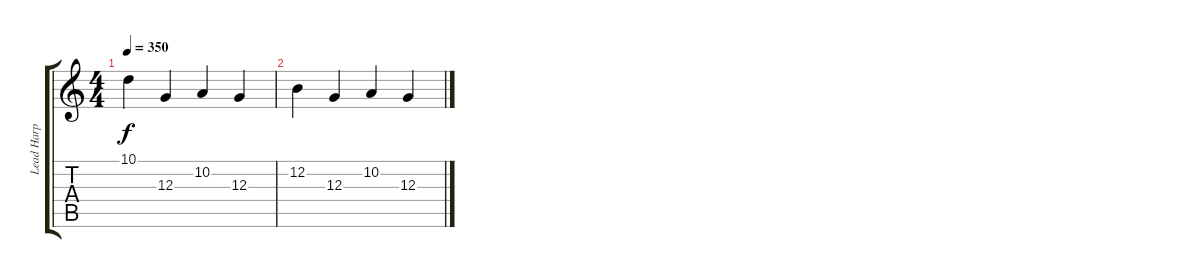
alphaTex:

\track ("Lead Harp" "Lead Harp") {instrument orchestralharp}
\staff {score tabs}
\tuning (E4 B3 G3 D3 A2 E2) {hide}
\ts (4 4)
\tempo 350
\clef g2
\ks c
10.1.4{dy f} 12.3.4 10.2.4 12.3.4 |
12.2.4 12.3.4 10.2.4 12.3.4
